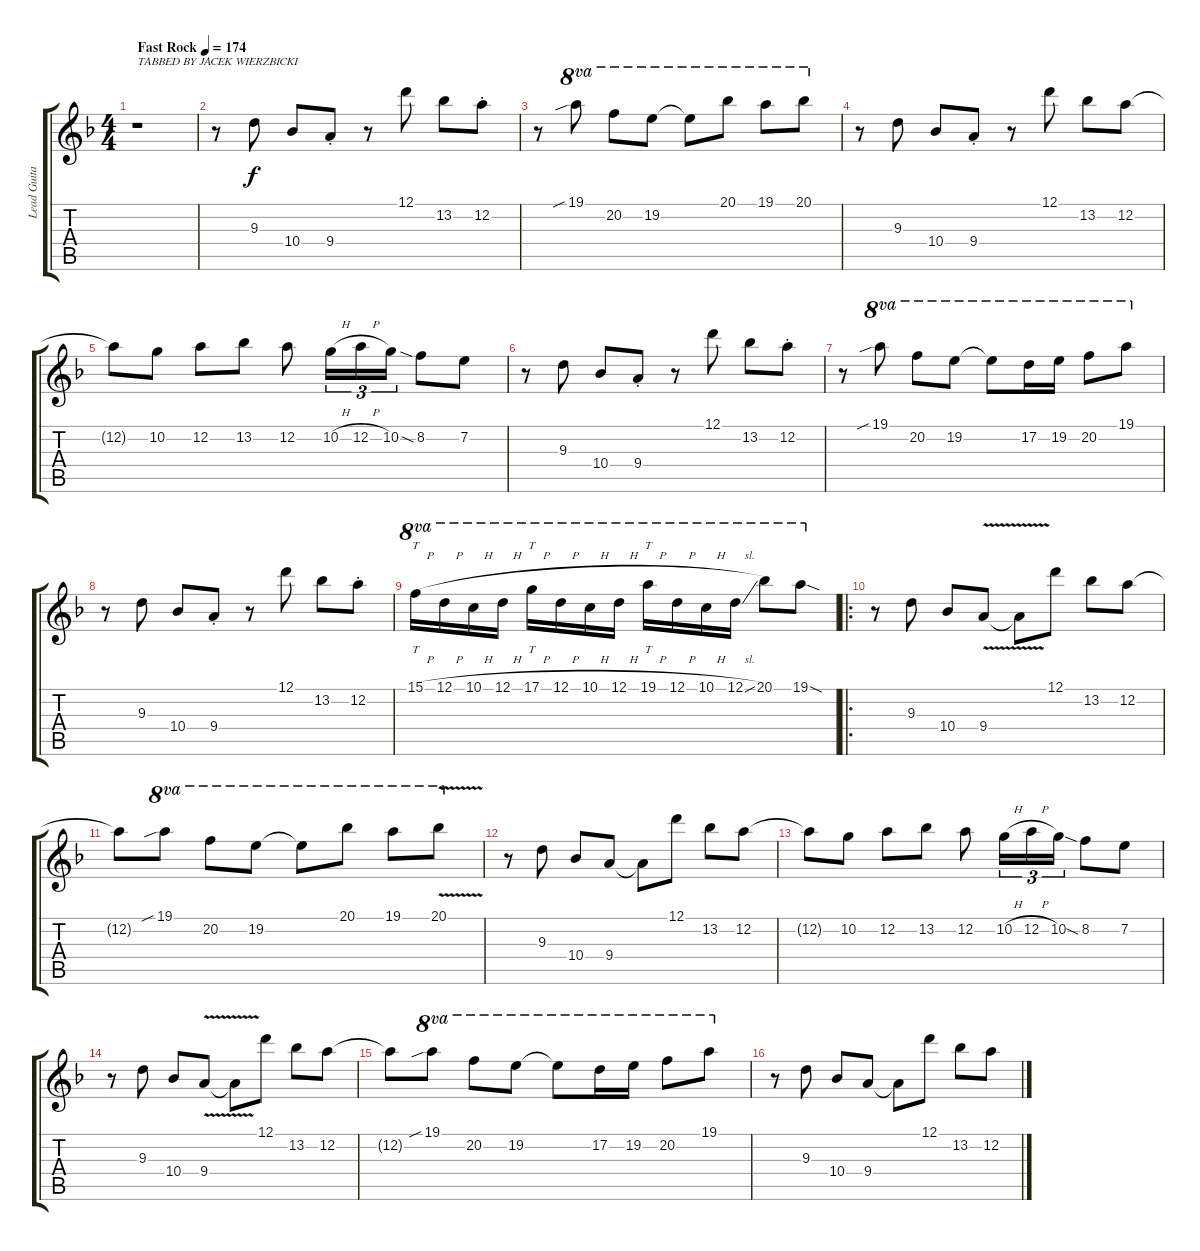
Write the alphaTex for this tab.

\track ("Lead Guitar" "Lead Guita") {instrument distortionguitar}
\staff {score tabs}
\tuning (D4 A3 F3 C3 G2 D2) {hide}
\ts (4 4)
\tempo (174 "Fast Rock")
\clef g2
\ks dminor
r.1{txt "TABBED BY JACEK WIERZBICKI" dy f instrument distortionguitar} |
r.8 9.3.8 10.4.8 9.4{st}.8 r.8 12.1.8 13.2.8 12.2{st}.8 |
r.8 19.1{sib}.8{ot 8va} 20.2.8{ot 8va} 19.2.8{ot 8va} 19.2{t}.8{ot 8va} 20.1.8{ot 8va} 19.1.8{ot 8va} 20.1.8{ot 8va} |
r.8 9.3.8 10.4.8 9.4{st}.8 r.8 12.1.8 13.2.8 12.2.8 |
12.2{t}.8 10.2.8 12.2.8 13.2.8 12.2.8 10.2{h}.16{tu (3 2)} 12.2{h}.16{tu (3 2)} 10.2.16{tu (3 2)} 8.2{sia}.8 7.2.8 |
r.8 9.3.8 10.4.8 9.4{st}.8 r.8 12.1.8 13.2.8 12.2{st}.8 |
r.8 19.1{sib}.8{ot 8va} 20.2.8{ot 8va} 19.2.8{ot 8va} 19.2{t}.8{ot 8va} 17.2.16{ot 8va} 19.2.16{ot 8va} 20.2.8{ot 8va} 19.1.8{ot 8va} |
r.8 9.3.8 10.4.8 9.4{st}.8 r.8 12.1.8 13.2.8 12.2{st}.8 |
15.1{h}.16{tt ot 8va} 12.1{h}.16{ot 8va} 10.1{h}.16{ot 8va} 12.1{h}.16{ot 8va} 17.1{h}.16{tt ot 8va} 12.1{h}.16{ot 8va} 10.1{h}.16{ot 8va} 12.1{h}.16{ot 8va} 19.1{h}.16{tt ot 8va} 12.1{h}.16{ot 8va} 10.1{h}.16{ot 8va} 12.1{sl}.16{ot 8va} 20.1.8{ot 8va} 19.1{sod}.8{ot 8va} |
\ro
r.8 9.3.8 10.4.8 9.4{v}.8 9.4{t}.8 12.1.8 13.2.8 12.2.8 |
12.2{t}.8 19.1{sib}.8{ot 8va} 20.2.8{ot 8va} 19.2.8{ot 8va} 19.2{t}.8{ot 8va} 20.1.8{ot 8va} 19.1.8{ot 8va} 20.1{v}.8{ot 8va} |
r.8 9.3.8 10.4.8 9.4.8 9.4{t}.8 12.1.8 13.2.8 12.2.8 |
12.2{t}.8 10.2.8 12.2.8 13.2.8 12.2.8 10.2{h}.16{tu (3 2)} 12.2{h}.16{tu (3 2)} 10.2.16{tu (3 2)} 8.2{sia}.8 7.2.8 |
r.8 9.3.8 10.4.8 9.4{v}.8 9.4{t}.8 12.1.8 13.2.8 12.2.8 |
12.2{t}.8 19.1{sib}.8{ot 8va} 20.2.8{ot 8va} 19.2.8{ot 8va} 19.2{t}.8{ot 8va} 17.2.16{ot 8va} 19.2.16{ot 8va} 20.2.8{ot 8va} 19.1.8{ot 8va} |
r.8 9.3.8 10.4.8 9.4.8 9.4{t}.8 12.1.8 13.2.8 12.2.8
